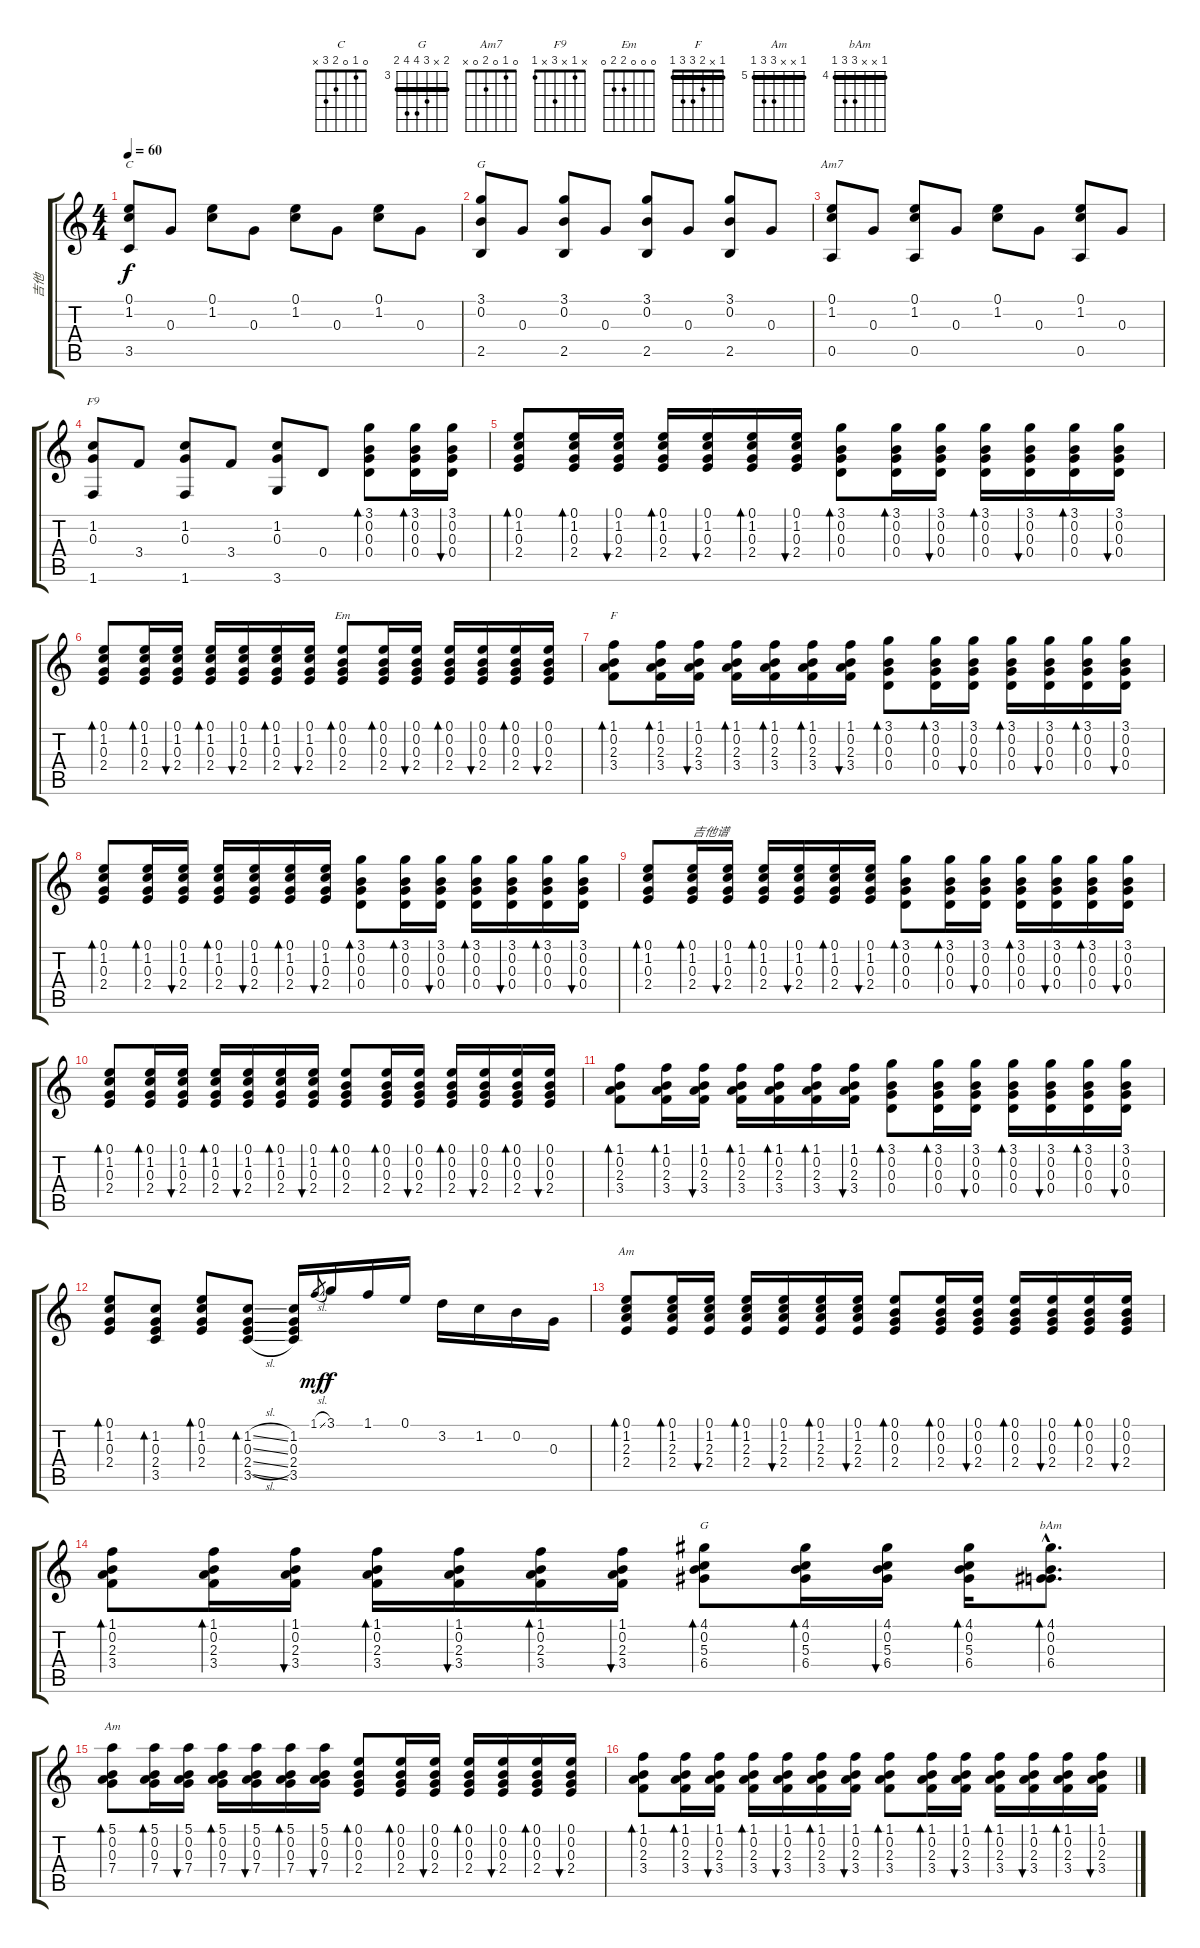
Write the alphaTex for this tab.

\track ("吉他" "吉他") {instrument electricguitarjazz}
\staff {score tabs}
\tuning (E4 B3 G3 D3 A2 E2) {hide}
\chord ("C" 0 1 0 2 3 x)
\chord ("G" 3 0 0 0 2 3)
\chord ("Am7" 0 1 0 2 0 x)
\chord ("F9" x 1 x 3 x 1)
\chord ("Em" 0 0 0 2 2 0)
\chord ("F" 1 x 2 3 3 1) {barre 1}
\chord ("Am" 0 1 2 2 0 x)
\chord ("G" 4 x 5 6 6 4) {firstfret 3 barre 4}
\chord ("bAm" 4 x x 6 6 4) {firstfret 4 barre 4}
\chord ("Am" 5 x x 7 7 5) {firstfret 5 barre 5}
\ts (4 4)
\tempo 60
\clef g2
\ks c
(0.1 1.2 3.5).8{ch "C" dy f} 0.3.8 (0.1 1.2).8 0.3.8 (0.1 1.2).8 0.3.8 (0.1 1.2).8 0.3.8 |
(3.1 0.2 2.5).8{ch "G"} 0.3.8 (3.1 0.2 2.5).8 0.3.8 (3.1 0.2 2.5).8 0.3.8 (3.1 0.2 2.5).8 0.3.8 |
(0.1 1.2 0.5).8{ch "Am7"} 0.3.8 (0.1 1.2 0.5).8 0.3.8 (0.1 1.2).8 0.3.8 (0.1 1.2 0.5).8 0.3.8 |
(1.2 0.3 1.6).8{ch "F9"} 3.4.8 (1.2 0.3 1.6).8 3.4.8 (1.2 0.3 3.6).8 0.4.8 (3.1 0.2 0.3 0.4).8{bd 30} (3.1 0.2 0.3 0.4).16{bd 30} (3.1 0.2 0.3 0.4).16{bu 30} |
(0.1 1.2 0.3 2.4).8{bd 30} (0.1 1.2 0.3 2.4).16{bd 30} (0.1 1.2 0.3 2.4).16{bu 30} (0.1 1.2 0.3 2.4).16{bd 30} (0.1 1.2 0.3 2.4).16{bu 30} (0.1 1.2 0.3 2.4).16{bd 30} (0.1 1.2 0.3 2.4).16{bu 30} (3.1 0.2 0.3 0.4).8{bd 30} (3.1 0.2 0.3 0.4).16{bd 30} (3.1 0.2 0.3 0.4).16{bu 30} (3.1 0.2 0.3 0.4).16{bd 30} (3.1 0.2 0.3 0.4).16{bu 30} (3.1 0.2 0.3 0.4).16{bd 30} (3.1 0.2 0.3 0.4).16{bu 30} |
(0.1 1.2 0.3 2.4).8{bd 30} (0.1 1.2 0.3 2.4).16{bd 30} (0.1 1.2 0.3 2.4).16{bu 30} (0.1 1.2 0.3 2.4).16{bd 30} (0.1 1.2 0.3 2.4).16{bu 30} (0.1 1.2 0.3 2.4).16{bd 30} (0.1 1.2 0.3 2.4).16{bu 30} (0.1 0.2 0.3 2.4).8{bd 30 ch "Em"} (0.1 0.2 0.3 2.4).16{bd 30} (0.1 0.2 0.3 2.4).16{bu 30} (0.1 0.2 0.3 2.4).16{bd 30} (0.1 0.2 0.3 2.4).16{bu 30} (0.1 0.2 0.3 2.4).16{bd 30} (0.1 0.2 0.3 2.4).16{bu 30} |
(1.1 0.2 2.3 3.4).8{bd 30 ch "F"} (1.1 0.2 2.3 3.4).16{bd 30} (1.1 0.2 2.3 3.4).16{bu 30} (1.1 0.2 2.3 3.4).16{bd 30} (1.1 0.2 2.3 3.4).16{bd 30} (1.1 0.2 2.3 3.4).16{bd 30} (1.1 0.2 2.3 3.4).16{bu 30} (3.1 0.2 0.3 0.4).8{bd 30} (3.1 0.2 0.3 0.4).16{bd 30} (3.1 0.2 0.3 0.4).16{bu 30} (3.1 0.2 0.3 0.4).16{bd 30} (3.1 0.2 0.3 0.4).16{bu 30} (3.1 0.2 0.3 0.4).16{bd 30} (3.1 0.2 0.3 0.4).16{bu 30} |
(0.1 1.2 0.3 2.4).8{bd 30} (0.1 1.2 0.3 2.4).16{bd 30} (0.1 1.2 0.3 2.4).16{bu 30} (0.1 1.2 0.3 2.4).16{bd 30} (0.1 1.2 0.3 2.4).16{bu 30} (0.1 1.2 0.3 2.4).16{bd 30} (0.1 1.2 0.3 2.4).16{bu 30} (3.1 0.2 0.3 0.4).8{bd 30} (3.1 0.2 0.3 0.4).16{bd 30} (3.1 0.2 0.3 0.4).16{bu 30} (3.1 0.2 0.3 0.4).16{bd 30} (3.1 0.2 0.3 0.4).16{bu 30} (3.1 0.2 0.3 0.4).16{bd 30} (3.1 0.2 0.3 0.4).16{bu 30} |
(0.1 1.2 0.3 2.4).8{bd 30} (0.1 1.2 0.3 2.4).16{bd 30 txt "吉他谱"} (0.1 1.2 0.3 2.4).16{bu 30} (0.1 1.2 0.3 2.4).16{bd 30} (0.1 1.2 0.3 2.4).16{bu 30} (0.1 1.2 0.3 2.4).16{bd 30} (0.1 1.2 0.3 2.4).16{bu 30} (3.1 0.2 0.3 0.4).8{bd 30} (3.1 0.2 0.3 0.4).16{bd 30} (3.1 0.2 0.3 0.4).16{bu 30} (3.1 0.2 0.3 0.4).16{bd 30} (3.1 0.2 0.3 0.4).16{bu 30} (3.1 0.2 0.3 0.4).16{bd 30} (3.1 0.2 0.3 0.4).16{bu 30} |
(0.1 1.2 0.3 2.4).8{bd 30} (0.1 1.2 0.3 2.4).16{bd 30} (0.1 1.2 0.3 2.4).16{bu 30} (0.1 1.2 0.3 2.4).16{bd 30} (0.1 1.2 0.3 2.4).16{bu 30} (0.1 1.2 0.3 2.4).16{bd 30} (0.1 1.2 0.3 2.4).16{bu 30} (0.1 0.2 0.3 2.4).8{bd 30} (0.1 0.2 0.3 2.4).16{bd 30} (0.1 0.2 0.3 2.4).16{bu 30} (0.1 0.2 0.3 2.4).16{bd 30} (0.1 0.2 0.3 2.4).16{bu 30} (0.1 0.2 0.3 2.4).16{bd 30} (0.1 0.2 0.3 2.4).16{bu 30} |
(1.1 0.2 2.3 3.4).8{bd 30} (1.1 0.2 2.3 3.4).16{bd 30} (1.1 0.2 2.3 3.4).16{bu 30} (1.1 0.2 2.3 3.4).16{bd 30} (1.1 0.2 2.3 3.4).16{bd 30} (1.1 0.2 2.3 3.4).16{bd 30} (1.1 0.2 2.3 3.4).16{bu 30} (3.1 0.2 0.3 0.4).8{bd 30} (3.1 0.2 0.3 0.4).16{bd 30} (3.1 0.2 0.3 0.4).16{bu 30} (3.1 0.2 0.3 0.4).16{bd 30} (3.1 0.2 0.3 0.4).16{bu 30} (3.1 0.2 0.3 0.4).16{bd 30} (3.1 0.2 0.3 0.4).16{bu 30} |
(0.1 1.2 0.3 2.4).8{bd 30} (1.2 0.3 2.4 3.5).8{bd 30} (0.1 1.2 0.3 2.4).8{bd 30} (1.2{sl} 0.3{sl} 2.4{sl} 3.5{sl}).8{bd 30} (1.2 0.3 2.4 3.5).16 1.1{sl}.8{gr dy mf} 3.1.16{dy f} 1.1.16 0.1.16 3.2.16 1.2.16 0.2.16 0.3.16 |
(0.1 1.2 2.3 2.4).8{bd 30 ch "Am"} (0.1 1.2 2.3 2.4).16{bd 30} (0.1 1.2 2.3 2.4).16{bu 30} (0.1 1.2 2.3 2.4).16{bd 30} (0.1 1.2 2.3 2.4).16{bu 30} (0.1 1.2 2.3 2.4).16{bd 30} (0.1 1.2 2.3 2.4).16{bu 30} (0.1 0.2 0.3 2.4).8{bd 30} (0.1 0.2 0.3 2.4).16{bd 30} (0.1 0.2 0.3 2.4).16{bu 30} (0.1 0.2 0.3 2.4).16{bd 30} (0.1 0.2 0.3 2.4).16{bu 30} (0.1 0.2 0.3 2.4).16{bd 30} (0.1 0.2 0.3 2.4).16{bu 30} |
(1.1 0.2 2.3 3.4).8{bd 30} (1.1 0.2 2.3 3.4).16{bd 30} (1.1 0.2 2.3 3.4).16{bu 30} (1.1 0.2 2.3 3.4).16{bd 30} (1.1 0.2 2.3 3.4).16{bu 30} (1.1 0.2 2.3 3.4).16{bd 30} (1.1 0.2 2.3 3.4).16{bu 30} (4.1 0.2 5.3 6.4).8{bd 30 ch "G"} (4.1 0.2 5.3 6.4).16{bd 30} (4.1 0.2 5.3 6.4).16{bu 30} (4.1 0.2 5.3 6.4).16{bd 30} (4.1{hac} 0.2{hac} 0.3{hac} 6.4{hac}).8{d bd 30 ch "bAm"} |
(5.1 0.2 0.3 7.4).8{bd 30 ch "Am"} (5.1 0.2 0.3 7.4).16{bd 30} (5.1 0.2 0.3 7.4).16{bu 30} (5.1 0.2 0.3 7.4).16{bd 30} (5.1 0.2 0.3 7.4).16{bu 30} (5.1 0.2 0.3 7.4).16{bd 30} (5.1 0.2 0.3 7.4).16{bu 30} (0.1 0.2 0.3 2.4).8{bd 30} (0.1 0.2 0.3 2.4).16{bd 30} (0.1 0.2 0.3 2.4).16{bu 30} (0.1 0.2 0.3 2.4).16{bd 30} (0.1 0.2 0.3 2.4).16{bu 30} (0.1 0.2 0.3 2.4).16{bd 30} (0.1 0.2 0.3 2.4).16{bu 30} |
(1.1 0.2 2.3 3.4).8{bd 30} (1.1 0.2 2.3 3.4).16{bd 30} (1.1 0.2 2.3 3.4).16{bu 30} (1.1 0.2 2.3 3.4).16{bd 30} (1.1 0.2 2.3 3.4).16{bu 30} (1.1 0.2 2.3 3.4).16{bd 30} (1.1 0.2 2.3 3.4).16{bu 30} (1.1 0.2 2.3 3.4).8{bd 30} (1.1 0.2 2.3 3.4).16{bd 30} (1.1 0.2 2.3 3.4).16{bu 30} (1.1 0.2 2.3 3.4).16{bd 30} (1.1 0.2 2.3 3.4).16{bu 30} (1.1 0.2 2.3 3.4).16{bd 30} (1.1 0.2 2.3 3.4).16{bu 30}
